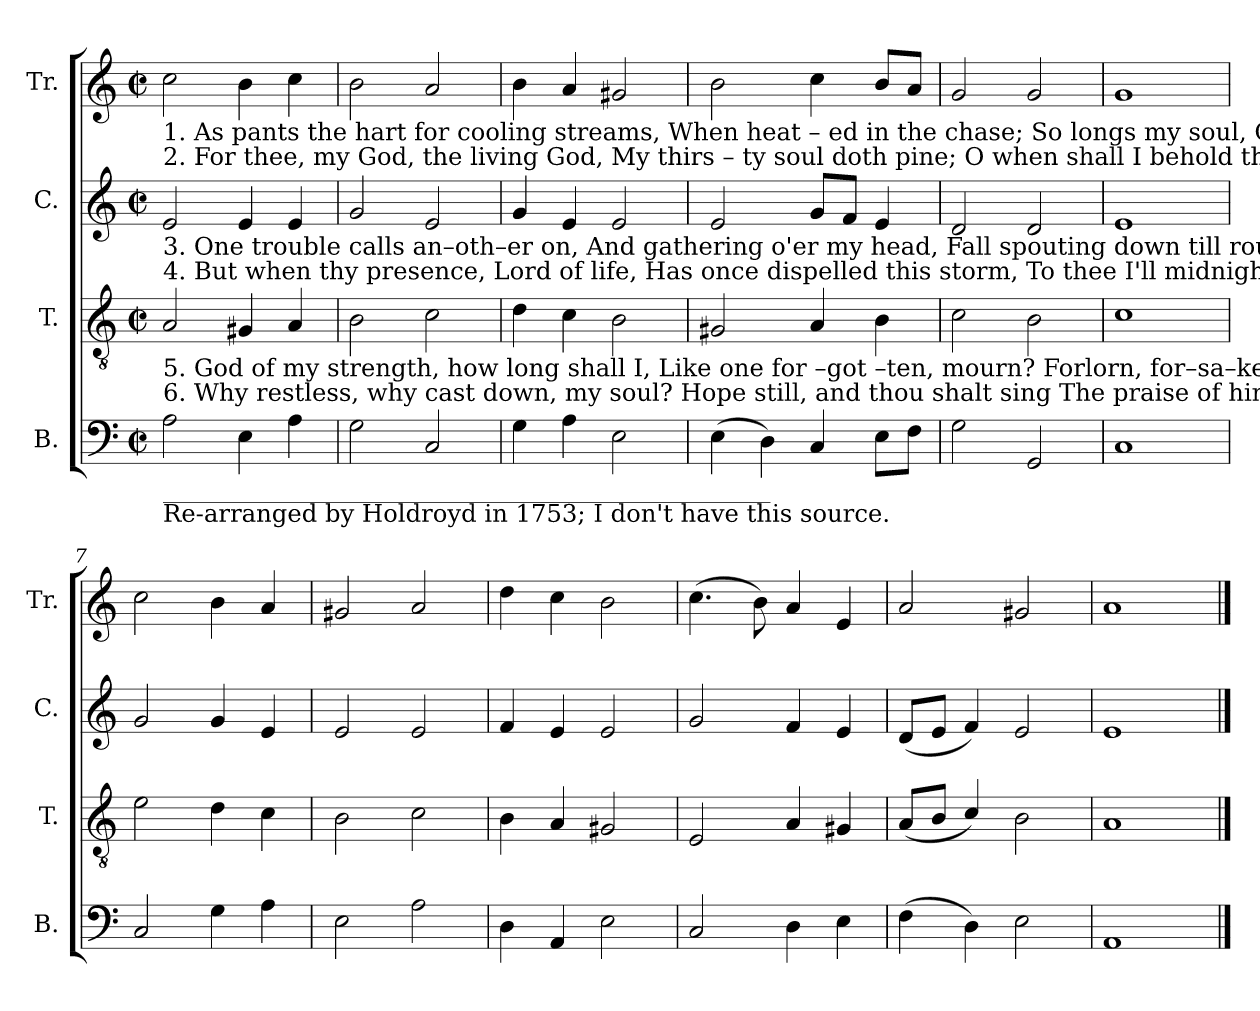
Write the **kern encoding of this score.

**kern	**kern	**kern	**kern
*part4	*part3	*part2	*part1
*staff4	*staff3	*staff2	*staff1
*I"B.	*I"T.	*I"C.	*I"Tr.
*I'B.	*I'T.	*I'C.	*I'Tr.
*clefF4	*clefGv2	*clefG2	*clefG2
*k[]	*k[]	*k[]	*k[]
*M2/2	*M2/2	*M2/2	*M2/2
*met(c|)	*met(c|)	*met(c|)	*met(c|)
*MM120	*MM120	*MM120	*MM120
=1	=1	=1	=1
!	!	!	!LO:TX:b:t=1. As pants the hart for cooling streams,  When   heat – ed      in  the chase;  So longs my soul, O God, for thee,  And     thy   re – fresh  –  ing    grace.
!	!	!	!LO:TX:b:t=2. For thee, my God,  the  living   God,   My      thirs – ty    soul doth pine;  O when shall  I   behold   thy  face,  Thou    Ma – jes – ty         di  –  vine!
!	!	!LO:TX:b:t=3. One  trouble  calls an–oth–er    on,   And      gathering     o'er my head, Fall spouting down till round my soul   A        roaring    sea        is    spread.	!
!	!	!LO:TX:b:t=4. But when thy presence, Lord of  life,   Has      once dispelled this storm,   To  thee  I'll  midnight  anthems sing,  And     all   my    vows     per – form.	!
!	!LO:TX:b:t=5. God of my strength, how long shall I,   Like     one  for –got –ten, mourn?  Forlorn, for–sa–ken,  and exposed   To        my  op – pres  –  sor's  scorn?	!	!
!	!LO:TX:b:t=6. Why restless, why cast down, my soul?  Hope  still, and  thou  shalt  sing    The praise of him who is thy God,   Thy  health's  e  –  ter   –   nal   spring.	!	!
!LO:TX:b:t=__________________________________________________	!	!	!
!LO:TX:b:t=Re-arranged by Holdroyd in 1753; I don't have this source.	!	!	!
2A!\	2A!/	2e!/	2cc!\
4E!\	4G#X!/	4e!/	4b!\
4A!\	4A!/	4e!/	4cc!\
=2	=2	=2	=2
2G!\	2B!\	2g!/	2b!\
2C!/	2c!\	2e!/	2a!/
=3	=3	=3	=3
4G!\	4d!\	4g!/	4b!\
4A!\	4c!\	4e!/	4a!/
2E!\	2B!\	2e!/	2g#X!/
=4	=4	=4	=4
(>4E!\	2G#X!/	2e!/	2b!\
4D!\)	.	.	.
4C!/	4A!/	8g!/L	4cc!\
.	.	8f!/J	.
8E!\L	4B!\	4e!/	8b!/L
8F!\J	.	.	8a!/J
=5	=5	=5	=5
2G!\	2c!\	2d!/	2g!/
2GG!/	2B!\	2d!/	2g!/
=6	=6	=6	=6
1C!	1c!	1e!	1g!
=7	=7	=7	=7
2C!/	2e!\	2g!/	2cc!\
4G!\	4d!\	4g!/	4b!\
4A!\	4c!\	4e!/	4a!/
=8	=8	=8	=8
2E!\	2B!\	2e!/	2g#X!/
2A!\	2c!\	2e!/	2a!/
=9	=9	=9	=9
4D!\	4B!\	4f!/	4dd!\
4AA!/	4A!/	4e!/	4cc!\
2E!\	2G#X!/	2e!/	2b!\
=10	=10	=10	=10
2C!/	2E!/	2g!/	(>4.cc!\
.	.	.	8b!\)
4D!\	4A!/	4f!/	4a!/
4E!\	4G#X!/	4e!/	4e!/
=11	=11	=11	=11
(>4F!\	(<8A!/L	(<8d!/L	2a!/
.	8B!/J	8e!/J	.
4D!\)	4c!/)	4f!/)	.
2E!\	2B!\	2e!/	2g#X!/
=12	=12	=12	=12
1AA!	1A!	1e!	1a!
==	==	==	==
*-	*-	*-	*-
